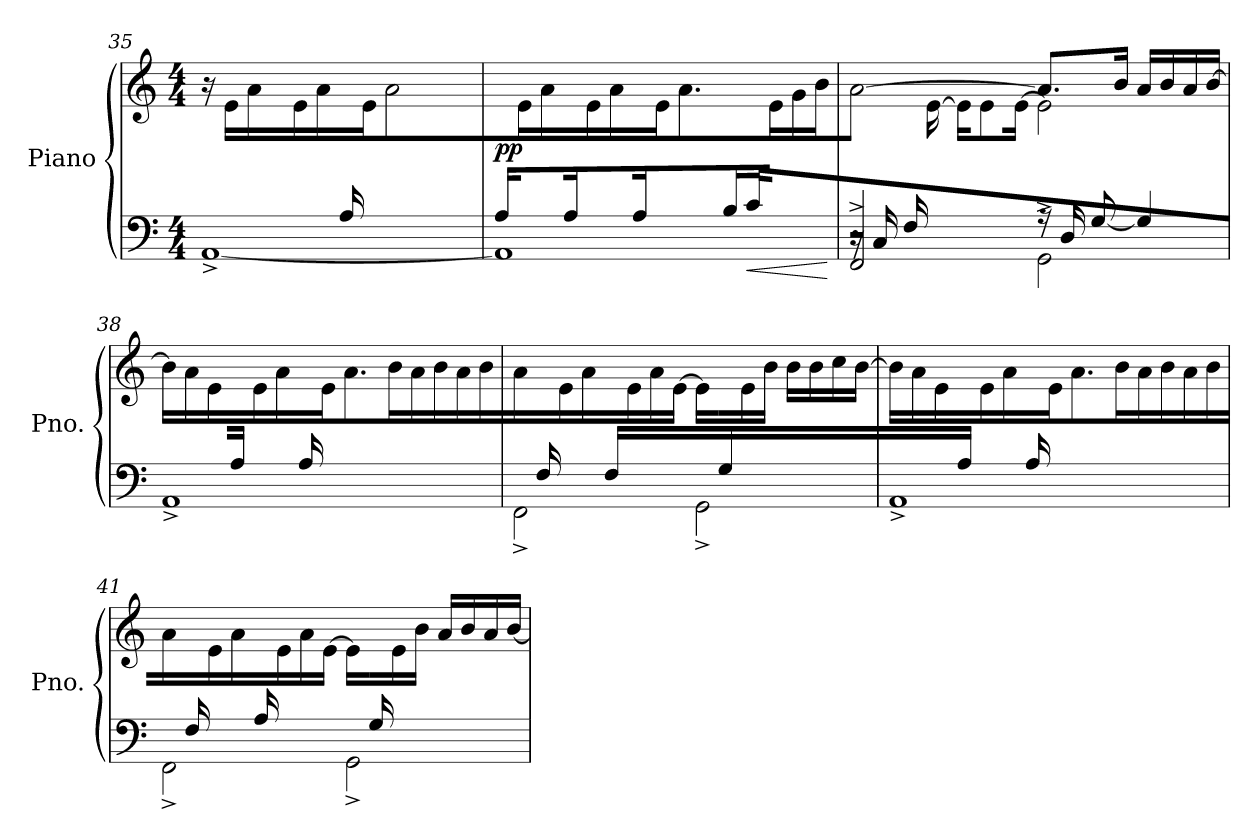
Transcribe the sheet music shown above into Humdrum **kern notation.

**kern	**kern	**dynam
*part1	*part1	*part1
*staff2	*staff1	*staff1/2
*I"Piano	*	*
*I'Pno.	*	*
*clefF4	*clefG2	*
*k[]	*k[]	*
*M4/4	*M4/4	*
=35	=35	=35
*^	*	*
8.ryy	[1AA^	16r	.
.	.	16e\LL	.
.	.	16a\	.
16A/JJ	.	16ryy	.
8ryy	.	16e\LL	.
.	.	16a\	.
16A/	.	16ryy	.
2ryy	.	16e\JJ	.
.	.	2a/	.
16ryy	.	.	.
!!LO:LB:g=z
=36	=36	=36	=36
!	!	!	!LO:DY:b
16A/LL	1AA]	16ryy	pp
8ryy	.	16e\	.
.	.	16a\	.
16A/JJ	.	16ryy	.
8ryy	.	16e\LL	.
.	.	16a\	.
16A/	.	16ryy	.
4ryy	.	16e\JJ	.
.	.	8.a\L	.
16B/Jk	.	8ryy	.
!	!	!	!LO:HP:b=2
16c/LL	.	.	<
8.ryy	.	16e\	.
.	.	16g\	.
.	.	16b\JJ	.
*v	*v	*	*
.	.	[
=37	=37	=37
*^	*^	*
*	*^	*	*^	*
2FF^\	16r	2r	[2a/	2ryy	8.ryy	.
.	16C/LL	.	.	.	.	.
.	16F/	.	.	.	.	.
.	16ryy	.	.	.	[16e\JJ	.
.	16ryy@	.	.	.	16e\KL]	.
.	8ryy@	.	.	.	8e\	.
.	16ryy@	.	.	.	[16e\Jk	.
2ryy	16r	2GG^\	8.a/L]	2e\]	2ryy	.
.	16D/KL	.	.	.	.	.
.	[8G/J	.	.	.	.	.
.	.	.	16b/Jk	.	.	.
.	4G/]	.	16a/LL	.	.	.
.	.	.	16b/	.	.	.
.	.	.	16a/	.	.	.
.	.	.	[16b/JJ	.	.	.
*	*v	*v	*	*	*	*
*	*	*v	*v	*v	*
=38	=38	=38	=38
8.ryy	1AA^	16b\LL]	.
.	.	16a\	.
.	.	16e\	.
16A/JJ	.	16ryy	.
8ryy	.	16e\LL	.
.	.	16a\	.
16A/	.	16ryy	.
2ryy	.	16e\JJ	.
.	.	8.a/L	.
.	.	16b/Jk	.
.	.	16a/LL	.
.	.	16b/	.
.	.	16a/	.
16ryy	.	16b/JJ	.
!!LO:LB:g=z
=39	=39	=39	=39
16ryy	2FF^\	16a\LL	.
16F/	.	16ryy	.
8ryy	.	16e\	.
.	.	16a\JJ	.
16F/LL	.	16ryy	.
4ryy	.	16e\	.
.	.	16a\	.
.	.	[16e\JJ	.
.	2GG^\	16e\LL]	.
16G/	.	16ryy	.
4.ryy	.	16e\	.
.	.	16b\JJ	.
.	.	16b\LL	.
.	.	16b\	.
.	.	16cc\	.
.	.	[16b\JJ	.
=40	=40	=40	=40
8.ryy	1AA^	16b\LL]	.
.	.	16a\	.
.	.	16e\	.
16A/JJ	.	16ryy	.
8ryy	.	16e\LL	.
.	.	16a\	.
16A/	.	16ryy	.
2ryy	.	16e\JJ	.
.	.	8.a/L	.
.	.	16b/Jk	.
.	.	16a/LL	.
.	.	16b/	.
.	.	16a/	.
16ryy	.	16b/JJ	.
=41	=41	=41	=41
16ryy	2FF^\	16a\LL	.
16F/	.	16ryy	.
8ryy	.	16e\	.
.	.	16a\JJ	.
16A/LL	.	16ryy	.
4ryy	.	16e\	.
.	.	16a\	.
.	.	[16e\JJ	.
.	2GG^\	16e\LL]	.
16G/	.	16ryy	.
4.ryy	.	16e\	.
.	.	16b\JJ	.
.	.	16a/LL	.
.	.	16b/	.
.	.	16a/	.
.	.	[16b/JJ	.
*v	*v	*	*
=	=	=
*-	*-	*-
